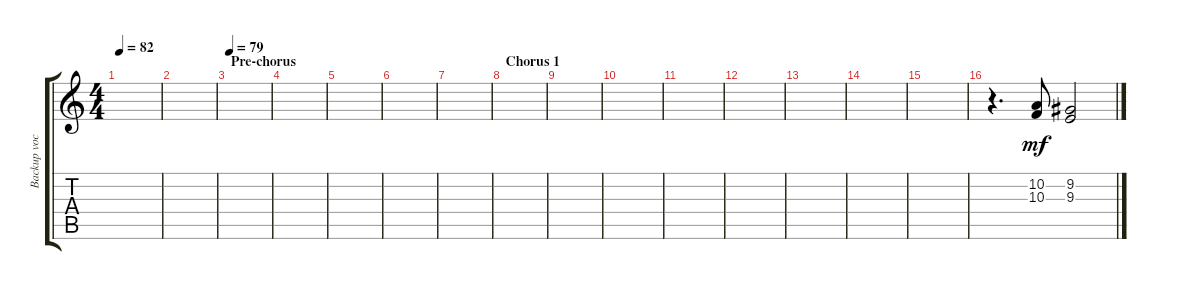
\track ("Backup vocals" "Backup voc") {instrument pad4choir}
\staff {score tabs}
\tuning (E4 B3 G3 D3 A2 E2) {hide}
\ts (4 4)
\tempo 82
\clef g2
\ks c
|
|
\section ("" "Pre-chorus ")
\tempo 79
|
|
|
|
|
\section ("" "Chorus 1")
|
|
|
|
\section ("" "")
|
|
|
|
\section ("" "")
r.4{d} (10.2 10.3).8{dy mf} (9.2 9.3).2
